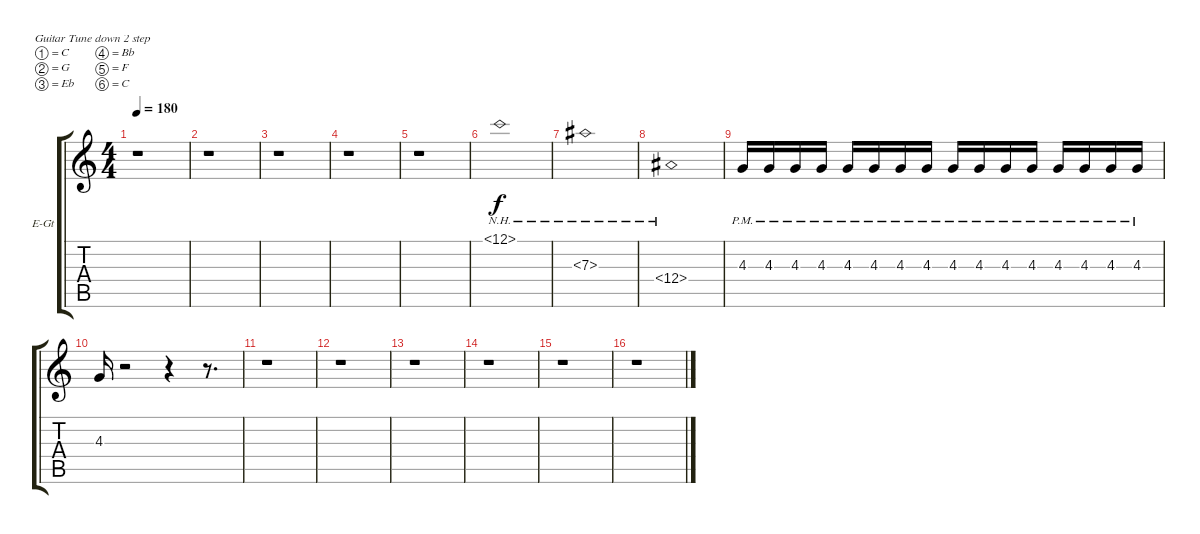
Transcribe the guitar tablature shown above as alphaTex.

\defaultSystemsLayout 4
\bracketExtendMode groupsimilarinstruments
\firstSystemTrackNameOrientation horizontal
\otherSystemsTrackNameOrientation horizontal
\track ("Electric Guitar" "E-Gt") {instrument distortionguitar}
\staff {score tabs}
\tuning (C4 G3 Eb3 Bb2 F2 C2)
\ts (4 4)
\tempo 180
\clef g2
\ks c
r.1{dy f} |
r.1 |
r.1 |
r.1 |
r.1 |
12.1{nh}.1 |
7.3{nh}.1 |
6.4{nh}.1 |
4.3{pm}.16 4.3{pm}.16 4.3{pm}.16 4.3{pm}.16 4.3{pm}.16 4.3{pm}.16 4.3{pm}.16 4.3{pm}.16 4.3{pm}.16 4.3{pm}.16 4.3{pm}.16 4.3{pm}.16 4.3{pm}.16 4.3{pm}.16 4.3{pm}.16 4.3{pm}.16 |
4.3.16 r.2 r.4 r.8{d} |
r.1 |
r.1 |
r.1 |
r.1 |
r.1 |
r.1
